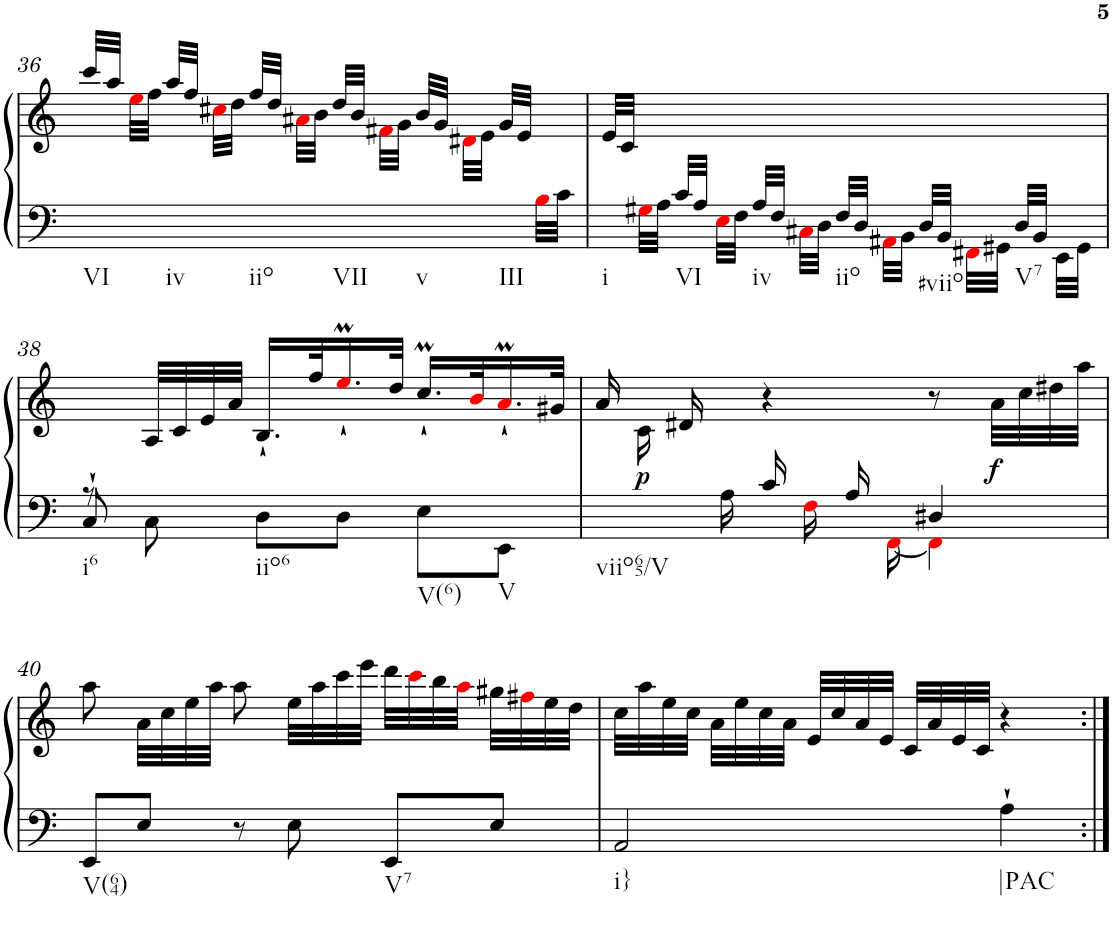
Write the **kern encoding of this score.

**kern	**kern	**dynam
*part1	*part1	*part1
*staff2	*staff1	*staff1/2
*I"Harpsichord	*	*
*I'Hch.	*	*
!!LO:PB:g=z
*clefF4	*clefG2	*
*k[]	*k[]	*
*M3/4	*M3/4	*
=36	=36	=36
*^	*	*
!LO:TX:b:t=VI	!	!	!
8.ryy	8ryy	32ccc/LLL	.
.	.	32aa/JJJ	.
.	.	32eei\LLL	.
.	.	32ff\JJJ	.
!	!LO:TX:b:t=iv	!	!
.	8ryy	32aa/LLL	.
.	.	32ff/JJJ	.
.	.	32cc#Xi\LLL	.
.	.	32dd\JJJ	.
!	!LO:TX:b:t=iio	!	!
.	8ryy	32ff/LLL	.
.	.	32dd/JJJ	.
.	.	32a#Xi\LLL	.
.	.	32b\JJJ	.
!	!LO:TX:b:t=VII	!	!
.	8ryy	32dd/LLL	.
.	.	32b/JJJ	.
.	.	32f#Xi\LLL	.
.	.	32g\JJJ	.
!	!LO:TX:b:t=v	!	!
.	8ryy	32b/LLL	.
.	.	32g/JJJ	.
.	.	32d#Xi\LLL	.
.	.	32e\JJJ	.
!	!LO:TX:b:t=III	!	!
.	8ryy	32g/LLL	.
.	.	32e/JJJ	.
32Bi\LLL	.	16ryy	.
32c\JJJ	.	.	.
*v	*v	*	*
=37	=37	=37
*	*^	*
!LO:TX:b:t=i	!	!	!
16ryy	2.ryy	32e/LLL	.
.	.	32c/JJJ	.
32G#Xi\LLL	.	2ryy	.
32A\JJJ	.	.	.
!LO:TX:b:t=VI	!	!	!
32c/LLL	.	.	.
32A/JJJ	.	.	.
32Ei\LLL	.	.	.
32F\JJJ	.	.	.
!LO:TX:b:t=iv	!	!	!
32A/LLL	.	.	.
32F/JJJ	.	.	.
32C#Xi\LLL	.	.	.
32D\JJJ	.	.	.
!LO:TX:b:t=iio	!	!	!
32F/LLL	.	.	.
32D/JJJ	.	.	.
32AA#Xi\LLL	.	.	.
32BB\JJJ	.	.	.
!LO:TX:b:t=#viio	!	!	!
32D/LLL	.	.	.
32BB/JJJ	.	.	.
32FF#Xi\LLL	.	8.ryy	.
32GG#X\JJJ	.	.	.
!LO:TX:b:t=V7	!	!	!
32D/LLL	.	.	.
32BB/JJJ	.	.	.
32EE\LLL	.	.	.
32GG#\JJJ	.	.	.
*	*v	*v	*
!!LO:LB:g=z
=38	=38	=38
*^	*	*
!LO:TX:b:t=i6	!	!	!
8r	8C`/	8ryy	.
2ryy	8C\	32A/LLL	.
.	.	32c/	.
.	.	32e/	.
.	.	32a/JJJ	.
!	!LO:TX:b:t=iio6	!	!
.	8D\L	16.B`/LL	.
.	.	32ff/K	.
.	8D\J	16.eem`i/	.
.	.	32dd/JJk	.
!	!LO:TX:b:t=V(6)	!	!
.	8E\L	16.ccM`/LL	.
.	.	32bi/K	.
!LO:TX:b:t=V	!	!	!
8ryy	8EE\J	16.aM`i/	.
.	.	32g#X/JJk	.
=39	=39	=39	=39
*	*^	*	*
!LO:TX:b:t=viio65/V	!	!	!	!
8.ryy	4ryy	2ryy	16a/	.
!	!	!	!	!LO:DY:b
.	.	.	16c\	p
.	.	.	16d#X/	.
16A\	.	.	16ryy	.
2ryy	16c/	.	4r	.
.	16Fi\	.	.	.
.	16A/	.	.	.
.	[16FFi\	.	.	.
.	4FFi\]	4D#X/	8r	.
!	!	!	!	!LO:DY:b
.	.	.	32a\LLL	f
.	.	.	32cc\	.
.	.	.	32dd#X\	.
.	.	.	32aa\JJJ	.
*v	*v	*v	*	*
!!LO:LB:g=z
=40	=40	=40
!LO:TX:b:t=V(64)	!	!
8EE/L	8aa\	.
8E/J	32a\LLL	.
.	32cc\	.
.	32ee\	.
.	32aa\JJJ	.
8r	8aa\	.
8E\	32ee\LLL	.
.	32aa\	.
.	32ccc\	.
.	32eee\JJJ	.
!LO:TX:b:t=V7	!	!
8EE/L	32ddd\LLL	.
.	32ccci\	.
.	32bb\	.
.	32aai\JJJ	.
8E/J	32gg#X\LLL	.
.	32ff#Xi\	.
.	32ee\	.
.	32dd\JJJ	.
=41	=41	=41
!LO:TX:b:t=i}	!	!
2AA/	32cc\LLL	.
.	32aa\	.
.	32ee\	.
.	32cc\JJJ	.
.	32a\LLL	.
.	32ee\	.
.	32cc\	.
.	32a\JJJ	.
.	32e/LLL	.
.	32cc/	.
.	32a/	.
.	32e/JJJ	.
.	32c/LLL	.
.	32a/	.
.	32e/	.
.	32c/JJJ	.
!LO:TX:b:t=|PAC	!	!
4A`\	4r	.
=:|!	=:|!	=:|!
*-	*-	*-
